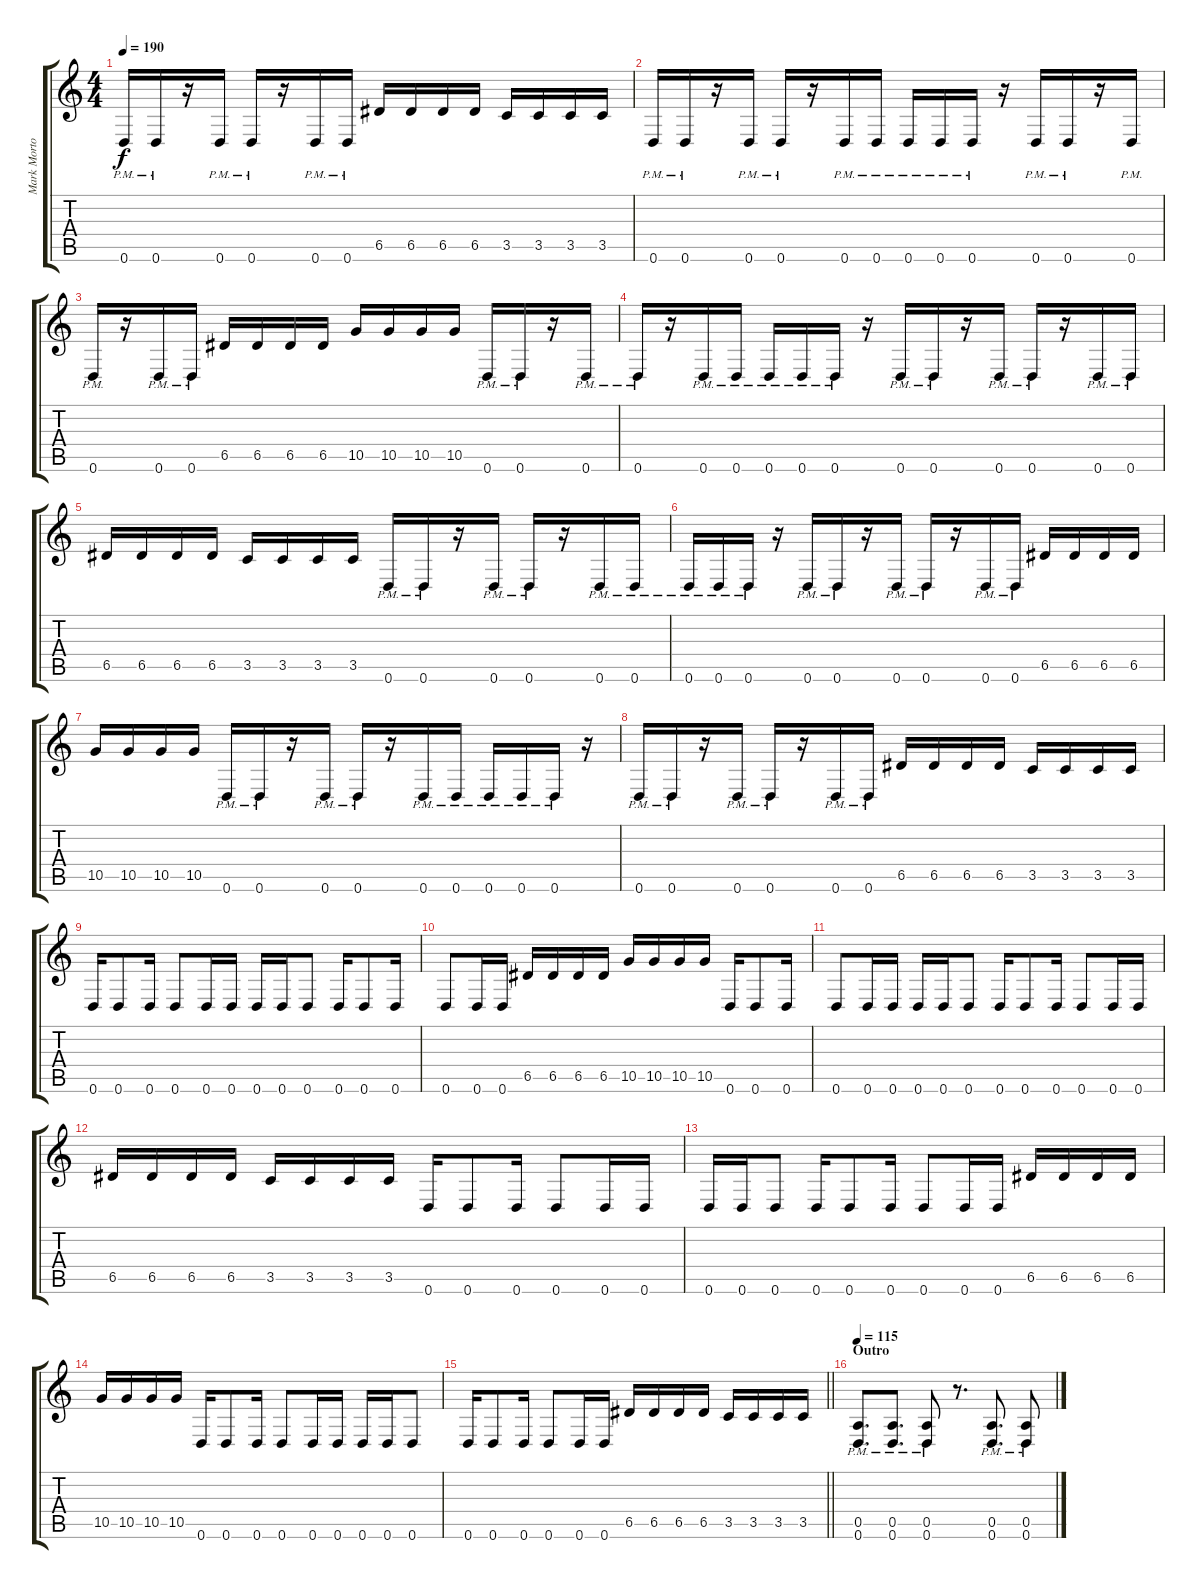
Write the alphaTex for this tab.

\track ("Mark Morton - Rhythm" "Mark Morto") {instrument distortionguitar}
\staff {score tabs}
\tuning (E4 B3 G3 D3 A2 D2) {hide}
\ts (4 4)
\tempo 190
\clef g2
\ks c
0.6{pm}.16{dy f} 0.6{pm}.16 r.16 0.6{pm}.16 0.6{pm}.16 r.16 0.6{pm}.16 0.6{pm}.16 6.5.16 6.5.16 6.5.16 6.5.16 3.5.16 3.5.16 3.5.16 3.5.16 |
0.6{pm}.16 0.6{pm}.16 r.16 0.6{pm}.16 0.6{pm}.16 r.16 0.6{pm}.16 0.6{pm}.16 0.6{pm}.16 0.6{pm}.16 0.6{pm}.16 r.16 0.6{pm}.16 0.6{pm}.16 r.16 0.6{pm}.16 |
0.6{pm}.16 r.16 0.6{pm}.16 0.6{pm}.16 6.5.16 6.5.16 6.5.16 6.5.16 10.5.16 10.5.16 10.5.16 10.5.16 0.6{pm}.16 0.6{pm}.16 r.16 0.6{pm}.16 |
0.6{pm}.16 r.16 0.6{pm}.16 0.6{pm}.16 0.6{pm}.16 0.6{pm}.16 0.6{pm}.16 r.16 0.6{pm}.16 0.6{pm}.16 r.16 0.6{pm}.16 0.6{pm}.16 r.16 0.6{pm}.16 0.6{pm}.16 |
6.5.16 6.5.16 6.5.16 6.5.16 3.5.16 3.5.16 3.5.16 3.5.16 0.6{pm}.16 0.6{pm}.16 r.16 0.6{pm}.16 0.6{pm}.16 r.16 0.6{pm}.16 0.6{pm}.16 |
0.6{pm}.16 0.6{pm}.16 0.6{pm}.16 r.16 0.6{pm}.16 0.6{pm}.16 r.16 0.6{pm}.16 0.6{pm}.16 r.16 0.6{pm}.16 0.6{pm}.16 6.5.16 6.5.16 6.5.16 6.5.16 |
10.5.16 10.5.16 10.5.16 10.5.16 0.6{pm}.16 0.6{pm}.16 r.16 0.6{pm}.16 0.6{pm}.16 r.16 0.6{pm}.16 0.6{pm}.16 0.6{pm}.16 0.6{pm}.16 0.6{pm}.16 r.16 |
0.6{pm}.16 0.6{pm}.16 r.16 0.6{pm}.16 0.6{pm}.16 r.16 0.6{pm}.16 0.6{pm}.16 6.5.16 6.5.16 6.5.16 6.5.16 3.5.16 3.5.16 3.5.16 3.5.16 |
0.6.16 0.6.8 0.6.16 0.6.8 0.6.16 0.6.16 0.6.16 0.6.16 0.6.8 0.6.16 0.6.8 0.6.16 |
0.6.8 0.6.16 0.6.16 6.5.16 6.5.16 6.5.16 6.5.16 10.5.16 10.5.16 10.5.16 10.5.16 0.6.16 0.6.8 0.6.16 |
0.6.8 0.6.16 0.6.16 0.6.16 0.6.16 0.6.8 0.6.16 0.6.8 0.6.16 0.6.8 0.6.16 0.6.16 |
6.5.16 6.5.16 6.5.16 6.5.16 3.5.16 3.5.16 3.5.16 3.5.16 0.6.16 0.6.8 0.6.16 0.6.8 0.6.16 0.6.16 |
0.6.16 0.6.16 0.6.8 0.6.16 0.6.8 0.6.16 0.6.8 0.6.16 0.6.16 6.5.16 6.5.16 6.5.16 6.5.16 |
10.5.16 10.5.16 10.5.16 10.5.16 0.6.16 0.6.8 0.6.16 0.6.8 0.6.16 0.6.16 0.6.16 0.6.16 0.6.8 |
\barLineRight lightlight
0.6.16 0.6.8 0.6.16 0.6.8 0.6.16 0.6.16 6.5.16 6.5.16 6.5.16 6.5.16 3.5.16 3.5.16 3.5.16 3.5.16 |
\section ("" "Outro")
\tempo 115
(0.5{pm} 0.6{pm}).8{d} (0.5{pm} 0.6{pm}).8{d} (0.5{pm} 0.6{pm}).8 r.8{d} (0.5{pm} 0.6{pm}).8{d} (0.5{pm} 0.6{pm}).8
